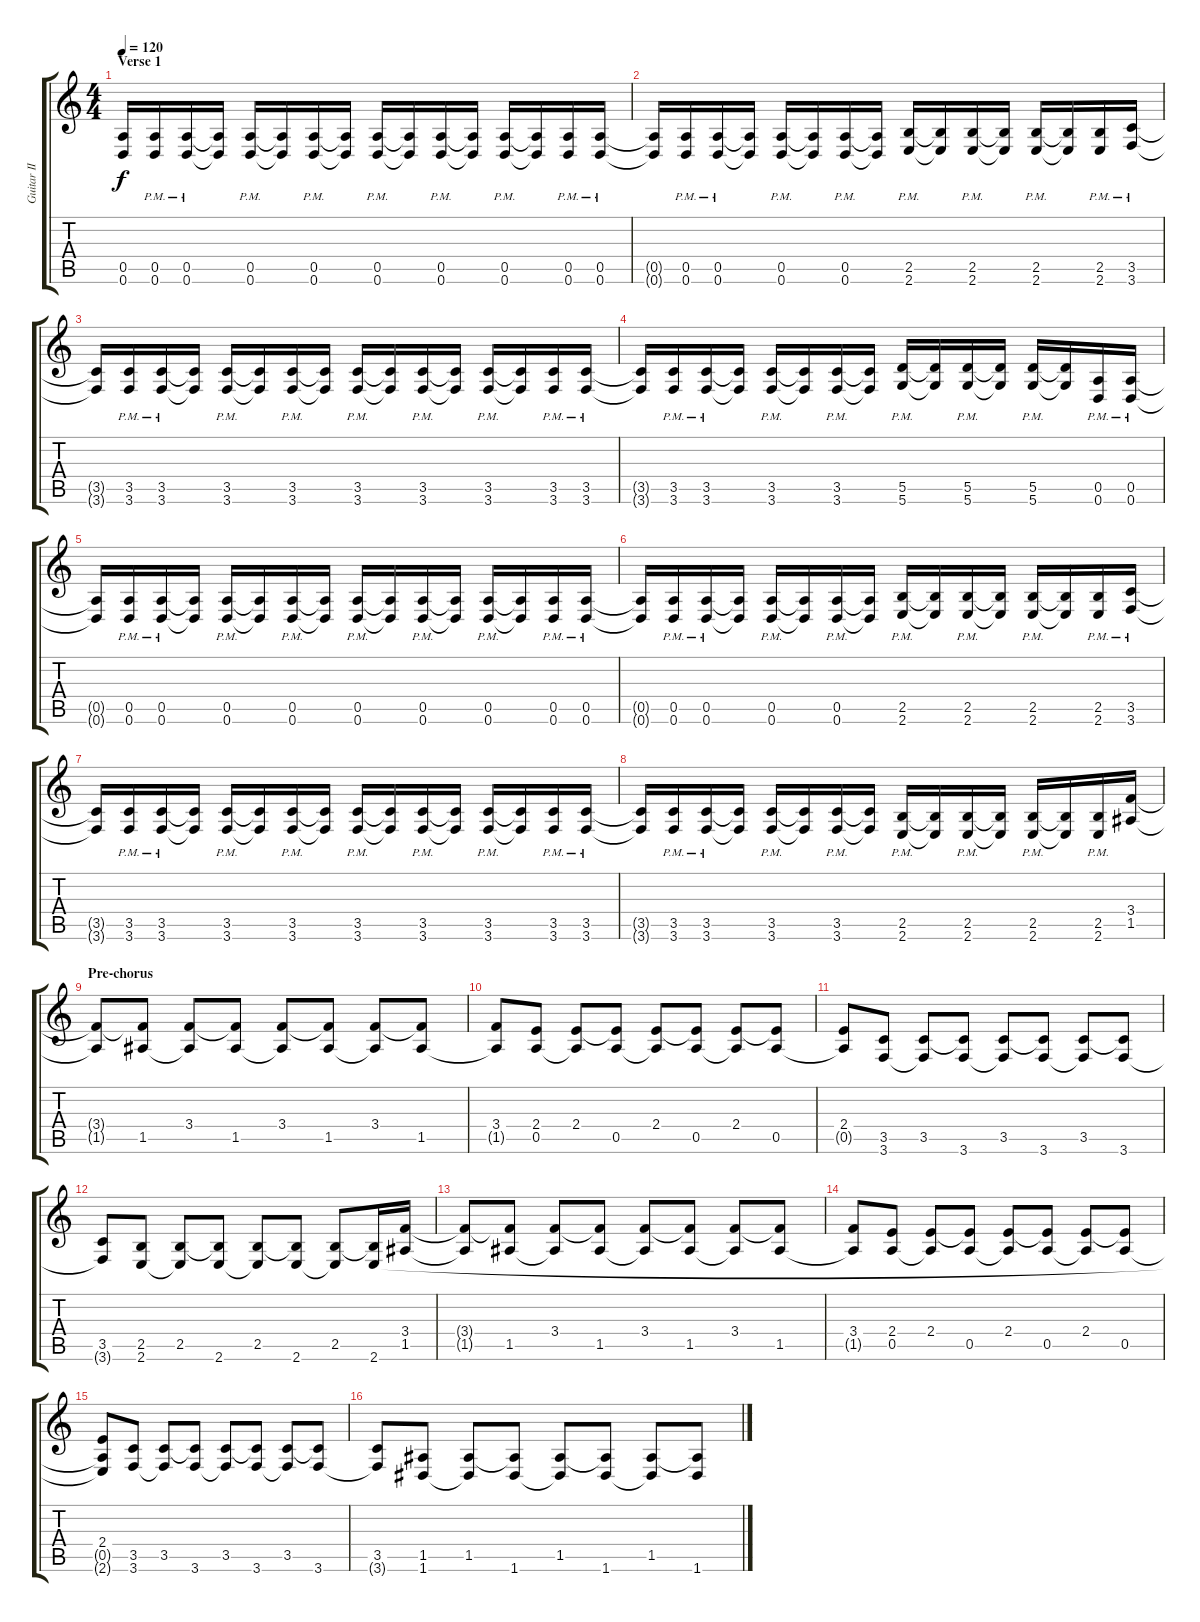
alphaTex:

\track ("Guitar II" "Guitar II") {instrument distortionguitar}
\staff {score tabs}
\tuning (E4 B3 G3 D3 A2 D2) {hide}
\ts (4 4)
\section ("" "Verse 1")
\tempo 120
\clef g2
\ks c
(0.5{t} 0.6{t}).16{dy f} (0.5{pm} 0.6{pm}).16 (0.5{pm} 0.6{pm}).16 (0.5{t} 0.6{t}).16 (0.5{pm} 0.6{pm}).16 (0.5{t} 0.6{t}).16 (0.5{pm} 0.6{pm}).16 (0.5{t} 0.6{t}).16 (0.5{pm} 0.6{pm}).16 (0.5{t} 0.6{t}).16 (0.5{pm} 0.6{pm}).16 (0.5{t} 0.6{t}).16 (0.5{pm} 0.6{pm}).16 (0.5{t} 0.6{t}).16 (0.5{pm} 0.6{pm}).16 (0.5{pm} 0.6{pm}).16 |
(0.5{t} 0.6{t}).16 (0.5{pm} 0.6{pm}).16 (0.5{pm} 0.6{pm}).16 (0.5{t} 0.6{t}).16 (0.5{pm} 0.6{pm}).16 (0.5{t} 0.6{t}).16 (0.5{pm} 0.6{pm}).16 (0.5{t} 0.6{t}).16 (2.5{pm} 2.6{pm}).16 (2.5{t} 2.6{t}).16 (2.5{pm} 2.6{pm}).16 (2.5{t} 2.6{t}).16 (2.5{pm} 2.6{pm}).16 (2.5{t} 2.6{t}).16 (2.5{pm} 2.6{pm}).16 (3.5{pm} 3.6{pm}).16 |
(3.5{t} 3.6{t}).16 (3.5{pm} 3.6{pm}).16 (3.5{pm} 3.6{pm}).16 (3.5{t} 3.6{t}).16 (3.5{pm} 3.6{pm}).16 (3.5{t} 3.6{t}).16 (3.5{pm} 3.6{pm}).16 (3.5{t} 3.6{t}).16 (3.5{pm} 3.6{pm}).16 (3.5{t} 3.6{t}).16 (3.5{pm} 3.6{pm}).16 (3.5{t} 3.6{t}).16 (3.5{pm} 3.6{pm}).16 (3.5{t} 3.6{t}).16 (3.5{pm} 3.6{pm}).16 (3.5{pm} 3.6{pm}).16 |
(3.5{t} 3.6{t}).16 (3.5{pm} 3.6{pm}).16 (3.5{pm} 3.6{pm}).16 (3.5{t} 3.6{t}).16 (3.5{pm} 3.6{pm}).16 (3.5{t} 3.6{t}).16 (3.5{pm} 3.6{pm}).16 (3.5{t} 3.6{t}).16 (5.5{pm} 5.6{pm}).16 (5.5{t} 5.6{t}).16 (5.5{pm} 5.6{pm}).16 (5.5{t} 5.6{t}).16 (5.5{pm} 5.6{pm}).16 (5.5{t} 5.6{t}).16 (0.5{pm} 0.6{pm}).16 (0.5{pm} 0.6{pm}).16 |
(0.5{t} 0.6{t}).16 (0.5{pm} 0.6{pm}).16 (0.5{pm} 0.6{pm}).16 (0.5{t} 0.6{t}).16 (0.5{pm} 0.6{pm}).16 (0.5{t} 0.6{t}).16 (0.5{pm} 0.6{pm}).16 (0.5{t} 0.6{t}).16 (0.5{pm} 0.6{pm}).16 (0.5{t} 0.6{t}).16 (0.5{pm} 0.6{pm}).16 (0.5{t} 0.6{t}).16 (0.5{pm} 0.6{pm}).16 (0.5{t} 0.6{t}).16 (0.5{pm} 0.6{pm}).16 (0.5{pm} 0.6{pm}).16 |
(0.5{t} 0.6{t}).16 (0.5{pm} 0.6{pm}).16 (0.5{pm} 0.6{pm}).16 (0.5{t} 0.6{t}).16 (0.5{pm} 0.6{pm}).16 (0.5{t} 0.6{t}).16 (0.5{pm} 0.6{pm}).16 (0.5{t} 0.6{t}).16 (2.5{pm} 2.6{pm}).16 (2.5{t} 2.6{t}).16 (2.5{pm} 2.6{pm}).16 (2.5{t} 2.6{t}).16 (2.5{pm} 2.6{pm}).16 (2.5{t} 2.6{t}).16 (2.5{pm} 2.6{pm}).16 (3.5{pm} 3.6{pm}).16 |
(3.5{t} 3.6{t}).16 (3.5{pm} 3.6{pm}).16 (3.5{pm} 3.6{pm}).16 (3.5{t} 3.6{t}).16 (3.5{pm} 3.6{pm}).16 (3.5{t} 3.6{t}).16 (3.5{pm} 3.6{pm}).16 (3.5{t} 3.6{t}).16 (3.5{pm} 3.6{pm}).16 (3.5{t} 3.6{t}).16 (3.5{pm} 3.6{pm}).16 (3.5{t} 3.6{t}).16 (3.5{pm} 3.6{pm}).16 (3.5{t} 3.6{t}).16 (3.5{pm} 3.6{pm}).16 (3.5{pm} 3.6{pm}).16 |
(3.5{t} 3.6{t}).16 (3.5{pm} 3.6{pm}).16 (3.5{pm} 3.6{pm}).16 (3.5{t} 3.6{t}).16 (3.5{pm} 3.6{pm}).16 (3.5{t} 3.6{t}).16 (3.5{pm} 3.6{pm}).16 (3.5{t} 3.6{t}).16 (2.5{pm} 2.6{pm}).16 (2.5{t} 2.6{t}).16 (2.5{pm} 2.6{pm}).16 (2.5{t} 2.6{t}).16 (2.5{pm} 2.6{pm}).16 (2.5{t} 2.6{t}).16 (2.5{pm} 2.6{pm}).16 (3.4 1.5).16 |
\section ("" "Pre-chorus")
(3.4{t} 1.5{t}).8 (3.4{t} 1.5).8 (3.4 1.5{t}).8 (3.4{t} 1.5).8 (3.4 1.5{t}).8 (3.4{t} 1.5).8 (3.4 1.5{t}).8 (3.4{t} 1.5).8 |
(3.4 1.5{t}).8 (2.4 0.5).8 (2.4 0.5{t}).8 (2.4{t} 0.5).8 (2.4 0.5{t}).8 (2.4{t} 0.5).8 (2.4 0.5{t}).8 (2.4{t} 0.5).8 |
(2.4 0.5{t}).8 (3.5 3.6).8 (3.5 3.6{t}).8 (3.5{t} 3.6).8 (3.5 3.6{t}).8 (3.5{t} 3.6).8 (3.5 3.6{t}).8 (3.5{t} 3.6).8 |
(3.5 3.6{t}).8 (2.5 2.6).8 (2.5 2.6{t}).8 (2.5{t} 2.6).8 (2.5 2.6{t}).8 (2.5{t} 2.6).8 (2.5 2.6{t}).8 (2.5{t} 2.6).16 (3.4 1.5).16 |
(3.4{t} 1.5{t}).8 (3.4{t} 1.5).8 (3.4 1.5{t}).8 (3.4{t} 1.5).8 (3.4 1.5{t}).8 (3.4{t} 1.5).8 (3.4 1.5{t}).8 (3.4{t} 1.5).8 |
(3.4 1.5{t}).8 (2.4 0.5).8 (2.4 0.5{t}).8 (2.4{t} 0.5).8 (2.4 0.5{t}).8 (2.4{t} 0.5).8 (2.4 0.5{t}).8 (2.4{t} 0.5).8 |
(2.4 0.5{t} 2.6{t}).8 (3.5 3.6).8 (3.5 3.6{t}).8 (3.5{t} 3.6).8 (3.5 3.6{t}).8 (3.5{t} 3.6).8 (3.5 3.6{t}).8 (3.5{t} 3.6).8 |
(3.5 3.6{t}).8 (1.5 1.6).8 (1.5 1.6{t}).8 (1.5{t} 1.6).8 (1.5 1.6{t}).8 (1.5{t} 1.6).8 (1.5 1.6{t}).8 (1.5{t} 1.6).8
